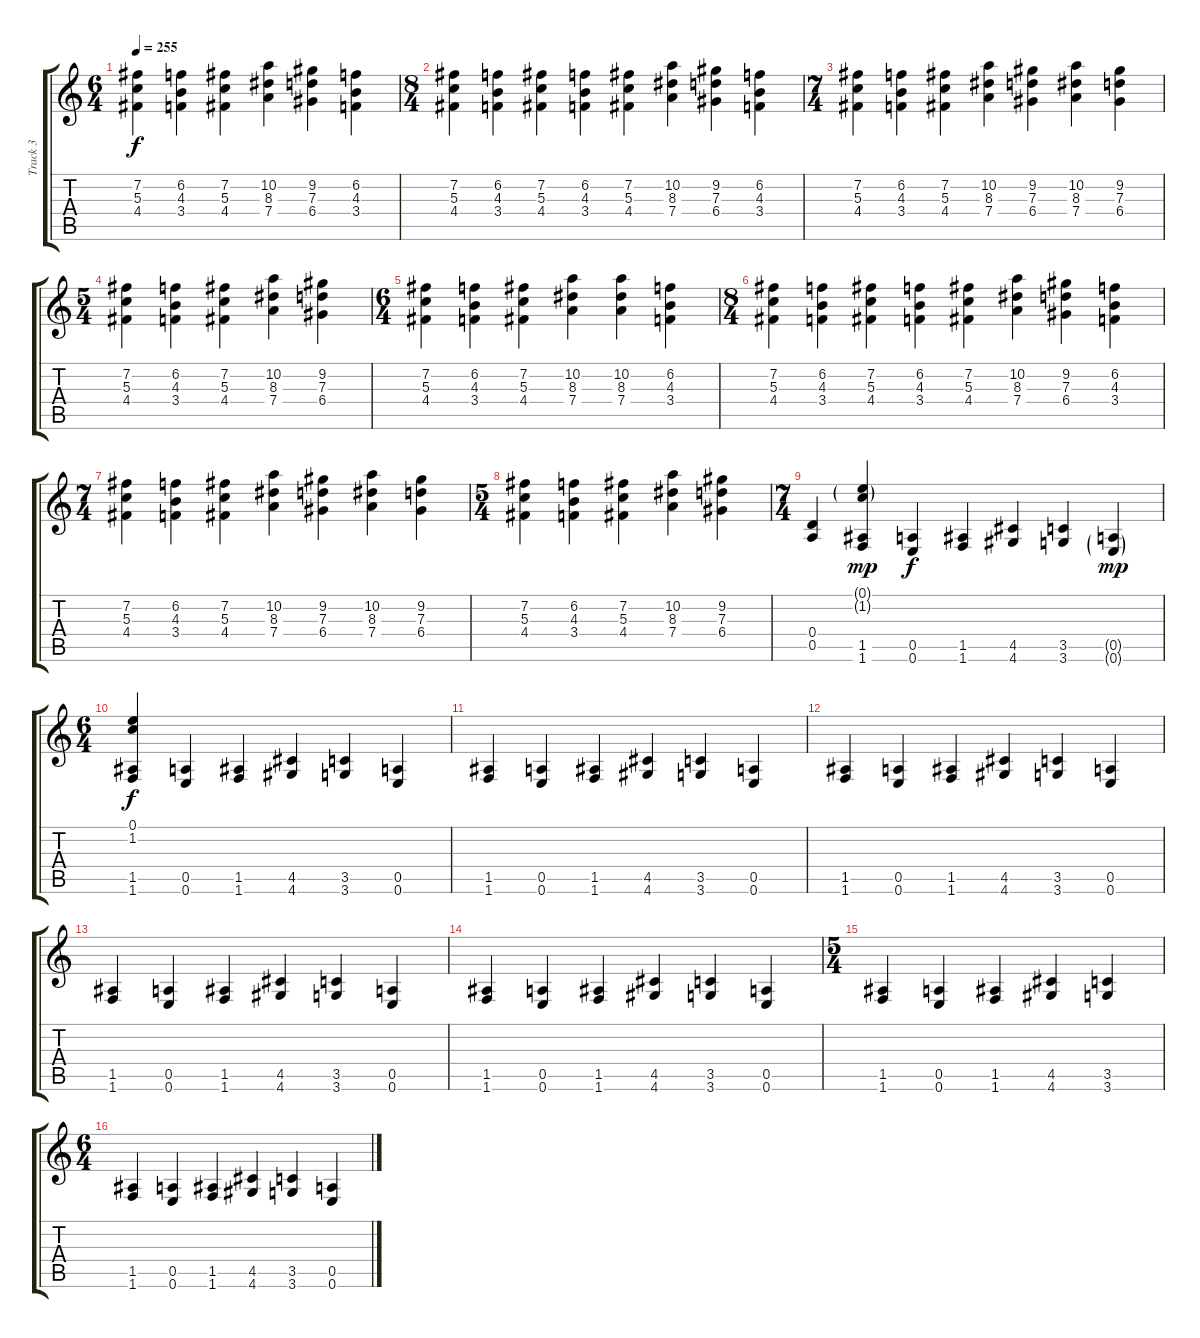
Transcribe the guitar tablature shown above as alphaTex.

\track ("Track 3" "Track 3") {instrument distortionguitar}
\staff {score tabs}
\tuning (E4 B3 G3 D3 A2 E2) {hide}
\ts (6 4)
\tempo 255
\clef g2
\ks c
(7.2 5.3 4.4).4{dy f} (6.2 4.3 3.4).4 (7.2 5.3 4.4).4 (10.2 8.3 7.4).4 (9.2 7.3 6.4).4 (6.2 4.3 3.4).4 |
\ts (8 4)
(7.2 5.3 4.4).4 (6.2 4.3 3.4).4 (7.2 5.3 4.4).4 (6.2 4.3 3.4).4 (7.2 5.3 4.4).4 (10.2 8.3 7.4).4 (9.2 7.3 6.4).4 (6.2 4.3 3.4).4 |
\ts (7 4)
(7.2 5.3 4.4).4 (6.2 4.3 3.4).4 (7.2 5.3 4.4).4 (10.2 8.3 7.4).4 (9.2 7.3 6.4).4 (10.2 8.3 7.4).4 (9.2 7.3 6.4).4 |
\ts (5 4)
(7.2 5.3 4.4).4 (6.2 4.3 3.4).4 (7.2 5.3 4.4).4 (10.2 8.3 7.4).4 (9.2 7.3 6.4).4 |
\ts (6 4)
(7.2 5.3 4.4).4 (6.2 4.3 3.4).4 (7.2 5.3 4.4).4 (10.2 8.3 7.4).4 (10.2 8.3 7.4).4 (6.2 4.3 3.4).4 |
\ts (8 4)
(7.2 5.3 4.4).4 (6.2 4.3 3.4).4 (7.2 5.3 4.4).4 (6.2 4.3 3.4).4 (7.2 5.3 4.4).4 (10.2 8.3 7.4).4 (9.2 7.3 6.4).4 (6.2 4.3 3.4).4 |
\ts (7 4)
(7.2 5.3 4.4).4 (6.2 4.3 3.4).4 (7.2 5.3 4.4).4 (10.2 8.3 7.4).4 (9.2 7.3 6.4).4 (10.2 8.3 7.4).4 (9.2 7.3 6.4).4 |
\ts (5 4)
(7.2 5.3 4.4).4 (6.2 4.3 3.4).4 (7.2 5.3 4.4).4 (10.2 8.3 7.4).4 (9.2 7.3 6.4).4 |
\ts (7 4)
(0.4 0.5).4 (0.1{g} 1.2{g} 1.5 1.6).4{dy mp} (0.5 0.6).4{dy f} (1.5 1.6).4 (4.5 4.6).4 (3.5 3.6).4 (0.5{g} 0.6{g}).4{dy mp} |
\ts (6 4)
(0.1 1.2 1.5 1.6).4{dy f} (0.5 0.6).4 (1.5 1.6).4 (4.5 4.6).4 (3.5 3.6).4 (0.5 0.6).4 |
(1.5 1.6).4 (0.5 0.6).4 (1.5 1.6).4 (4.5 4.6).4 (3.5 3.6).4 (0.5 0.6).4 |
(1.5 1.6).4 (0.5 0.6).4 (1.5 1.6).4 (4.5 4.6).4 (3.5 3.6).4 (0.5 0.6).4 |
(1.5 1.6).4 (0.5 0.6).4 (1.5 1.6).4 (4.5 4.6).4 (3.5 3.6).4 (0.5 0.6).4 |
(1.5 1.6).4 (0.5 0.6).4 (1.5 1.6).4 (4.5 4.6).4 (3.5 3.6).4 (0.5 0.6).4 |
\ts (5 4)
(1.5 1.6).4 (0.5 0.6).4 (1.5 1.6).4 (4.5 4.6).4 (3.5 3.6).4 |
\ts (6 4)
(1.5 1.6).4 (0.5 0.6).4 (1.5 1.6).4 (4.5 4.6).4 (3.5 3.6).4 (0.5 0.6).4
